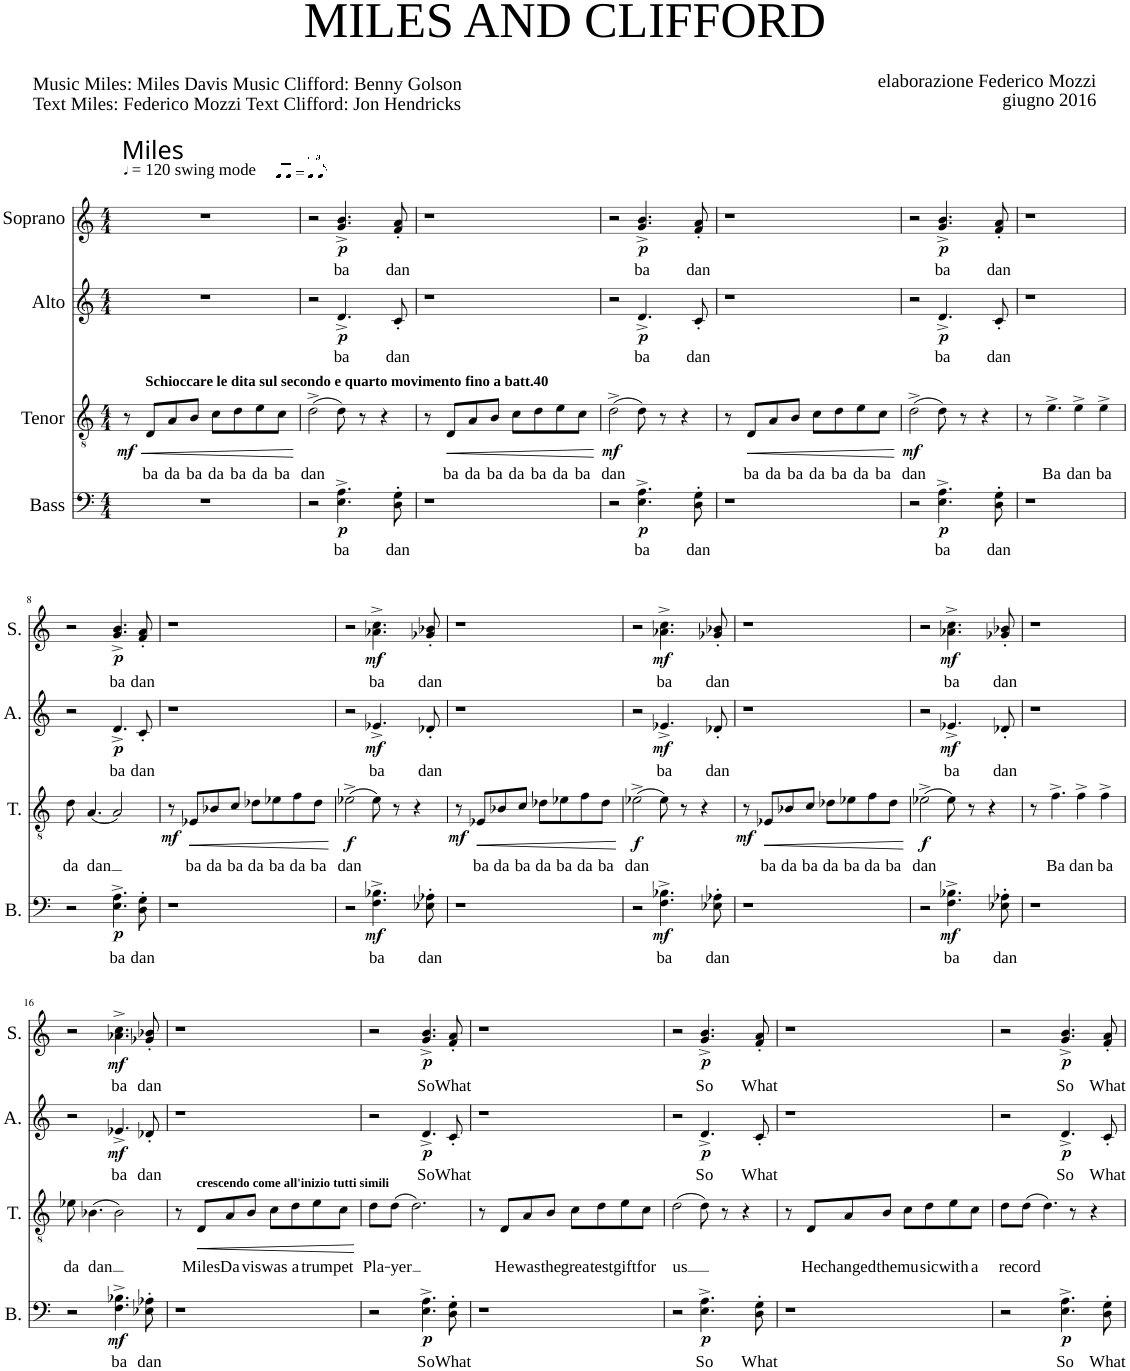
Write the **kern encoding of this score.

**kern	**text	**dynam	**kern	**text	**dynam	**kern	**text	**dynam	**kern	**text	**dynam
*part4	*part4	*part4	*part3	*part3	*part3	*part2	*part2	*part2	*part1	*part1	*part1
*staff4	*staff4	*staff4	*staff3	*staff3	*staff3	*staff2	*staff2	*staff2	*staff1	*staff1	*staff1
*I"Bass	*	*	*I"Tenor	*	*	*I"Alto	*	*	*I"Soprano	*	*
*I'B.	*	*	*I'T.	*	*	*I'A.	*	*	*I'S.	*	*
*clefF4	*	*	*clefGv2	*	*	*clefG2	*	*	*clefG2	*	*
*k[]	*	*	*k[]	*	*	*k[]	*	*	*k[]	*	*
*M4/4	*	*	*M4/4	*	*	*M4/4	*	*	*M4/4	*	*
*MM120	*	*	*MM120	*	*	*MM120	*	*	*MM120	*	*
=1	=1	=1	=1	=1	=1	=1	=1	=1	=1	=1	=1
!	!	!	!	!	!	!	!	!	!LO:TX:a:t=swing mode	!	!
!	!	!	!	!	!	!	!	!	!LO:TX:a:t=Miles	!	!
!	!	!	!	!	!LO:HP:b	!	!	!	!	!	!
!	!	!	!	!	!LO:DY:n=1:b	!	!	!	!	!	!
1r	.	.	8r	.	< mf	1r	.	.	1r	.	.
!	!	!	!LO:TX:a:B:t=Schioccare le dita sul secondo e quarto movimento fino a batt.40	!	!	!	!	!	!	!	!
!	!	!	!	!LO:LY:b	!	!	!	!	!	!	!
.	.	.	8D/L	ba	.	.	.	.	.	.	.
!	!	!	!	!LO:LY:b	!	!	!	!	!	!	!
.	.	.	8A/	da	.	.	.	.	.	.	.
!	!	!	!	!LO:LY:b	!	!	!	!	!	!	!
.	.	.	8B/J	ba	.	.	.	.	.	.	.
!	!	!	!	!LO:LY:b	!	!	!	!	!	!	!
.	.	.	8c\L	da	.	.	.	.	.	.	.
!	!	!	!	!LO:LY:b	!	!	!	!	!	!	!
.	.	.	8d\	ba	.	.	.	.	.	.	.
!	!	!	!	!LO:LY:b	!	!	!	!	!	!	!
.	.	.	8e\	da	.	.	.	.	.	.	.
!	!	!	!	!LO:LY:b	!	!	!	!	!	!	!
.	.	.	8c\J	ba	.	.	.	.	.	.	.
.	.	.	.	.	[	.	.	.	.	.	.
=2	=2	=2	=2	=2	=2	=2	=2	=2	=2	=2	=2
!	!	!	!	!LO:LY:b	!	!	!	!	!	!	!
2r	.	.	(2d^\	dan	.	2r	.	.	2r	.	.
!	!LO:LY:b	!LO:DY:b	!	!	!	!	!LO:LY:b	!LO:DY:b	!	!LO:LY:b	!LO:DY:b
4.E\^ 4.A\^	ba	p	8d\)	.	.	4.d^/	ba	p	4.g/^ 4.b/^	ba	p
.	.	.	8r	.	.	.	.	.	.	.	.
.	.	.	4r	.	.	.	.	.	.	.	.
!	!LO:LY:b	!	!	!	!	!	!LO:LY:b	!	!	!LO:LY:b	!
8D\' 8G\'	dan	.	.	.	.	8c'/	dan	.	8f/' 8a/'	dan	.
=3	=3	=3	=3	=3	=3	=3	=3	=3	=3	=3	=3
1r	.	.	8r	.	.	1r	.	.	1r	.	.
!	!	!	!	!LO:LY:b	!LO:HP:b	!	!	!	!	!	!
.	.	.	8D/L	ba	<	.	.	.	.	.	.
!	!	!	!	!LO:LY:b	!	!	!	!	!	!	!
.	.	.	8A/	da	.	.	.	.	.	.	.
!	!	!	!	!LO:LY:b	!	!	!	!	!	!	!
.	.	.	8B/J	ba	.	.	.	.	.	.	.
!	!	!	!	!LO:LY:b	!	!	!	!	!	!	!
.	.	.	8c\L	da	.	.	.	.	.	.	.
!	!	!	!	!LO:LY:b	!	!	!	!	!	!	!
.	.	.	8d\	ba	.	.	.	.	.	.	.
!	!	!	!	!LO:LY:b	!	!	!	!	!	!	!
.	.	.	8e\	da	.	.	.	.	.	.	.
!	!	!	!	!LO:LY:b	!	!	!	!	!	!	!
.	.	.	8c\J	ba	.	.	.	.	.	.	.
.	.	.	.	.	[	.	.	.	.	.	.
=4	=4	=4	=4	=4	=4	=4	=4	=4	=4	=4	=4
!	!	!	!	!LO:LY:b	!LO:DY:b	!	!	!	!	!	!
2r	.	.	(2d^\	dan	mf	2r	.	.	2r	.	.
!	!LO:LY:b	!LO:DY:b	!	!	!	!	!LO:LY:b	!LO:DY:b	!	!LO:LY:b	!LO:DY:b
4.E\^ 4.A\^	ba	p	8d\)	.	.	4.d^/	ba	p	4.g/^ 4.b/^	ba	p
.	.	.	8r	.	.	.	.	.	.	.	.
.	.	.	4r	.	.	.	.	.	.	.	.
!	!LO:LY:b	!	!	!	!	!	!LO:LY:b	!	!	!LO:LY:b	!
8D\' 8G\'	dan	.	.	.	.	8c'/	dan	.	8f/' 8a/'	dan	.
=5	=5	=5	=5	=5	=5	=5	=5	=5	=5	=5	=5
1r	.	.	8r	.	.	1r	.	.	1r	.	.
!	!	!	!	!LO:LY:b	!LO:HP:b	!	!	!	!	!	!
.	.	.	8D/L	ba	<	.	.	.	.	.	.
!	!	!	!	!LO:LY:b	!	!	!	!	!	!	!
.	.	.	8A/	da	.	.	.	.	.	.	.
!	!	!	!	!LO:LY:b	!	!	!	!	!	!	!
.	.	.	8B/J	ba	.	.	.	.	.	.	.
!	!	!	!	!LO:LY:b	!	!	!	!	!	!	!
.	.	.	8c\L	da	.	.	.	.	.	.	.
!	!	!	!	!LO:LY:b	!	!	!	!	!	!	!
.	.	.	8d\	ba	.	.	.	.	.	.	.
!	!	!	!	!LO:LY:b	!	!	!	!	!	!	!
.	.	.	8e\	da	.	.	.	.	.	.	.
!	!	!	!	!LO:LY:b	!	!	!	!	!	!	!
.	.	.	8c\J	ba	.	.	.	.	.	.	.
.	.	.	.	.	[	.	.	.	.	.	.
=6	=6	=6	=6	=6	=6	=6	=6	=6	=6	=6	=6
!	!	!	!	!LO:LY:b	!LO:DY:b	!	!	!	!	!	!
2r	.	.	(2d^\	dan	mf	2r	.	.	2r	.	.
!	!LO:LY:b	!LO:DY:b	!	!	!	!	!LO:LY:b	!LO:DY:b	!	!LO:LY:b	!LO:DY:b
4.E\^ 4.A\^	ba	p	8d\)	.	.	4.d^/	ba	p	4.g/^ 4.b/^	ba	p
.	.	.	8r	.	.	.	.	.	.	.	.
.	.	.	4r	.	.	.	.	.	.	.	.
!	!LO:LY:b	!	!	!	!	!	!LO:LY:b	!	!	!LO:LY:b	!
8D\' 8G\'	dan	.	.	.	.	8c'/	dan	.	8f/' 8a/'	dan	.
=7	=7	=7	=7	=7	=7	=7	=7	=7	=7	=7	=7
1r	.	.	8r	.	.	1r	.	.	1r	.	.
!	!	!	!	!LO:LY:b	!	!	!	!	!	!	!
.	.	.	4.e^\	Ba	.	.	.	.	.	.	.
!	!	!	!	!LO:LY:b	!	!	!	!	!	!	!
.	.	.	4e^\	dan	.	.	.	.	.	.	.
!	!	!	!	!LO:LY:b	!	!	!	!	!	!	!
.	.	.	4e^\	ba	.	.	.	.	.	.	.
!!LO:LB:g=z
=8	=8	=8	=8	=8	=8	=8	=8	=8	=8	=8	=8
!	!	!	!	!LO:LY:b	!	!	!	!	!	!	!
2r	.	.	8d\	da	.	2r	.	.	2r	.	.
!	!	!	!	!LO:LY:b	!	!	!	!	!	!	!
.	.	.	(4.A/	dan	.	.	.	.	.	.	.
!	!LO:LY:b	!LO:DY:b	!	!	!	!	!LO:LY:b	!LO:DY:b	!	!LO:LY:b	!LO:DY:b
4.E\^ 4.A\^	ba	p	2A/)	.	.	4.d^/	ba	p	4.g/^ 4.b/^	ba	p
!	!LO:LY:b	!	!	!	!	!	!LO:LY:b	!	!	!LO:LY:b	!
8D\' 8G\'	dan	.	.	.	.	8c'/	dan	.	8f/' 8a/'	dan	.
=9	=9	=9	=9	=9	=9	=9	=9	=9	=9	=9	=9
!	!	!	!	!	!LO:DY:b	!	!	!	!	!	!
1r	.	.	8r	.	mf	1r	.	.	1r	.	.
!	!	!	!	!LO:LY:b	!LO:HP:b	!	!	!	!	!	!
.	.	.	8E-X/L	ba	<	.	.	.	.	.	.
!	!	!	!	!LO:LY:b	!	!	!	!	!	!	!
.	.	.	8B-X/	da	.	.	.	.	.	.	.
!	!	!	!	!LO:LY:b	!	!	!	!	!	!	!
.	.	.	8c/J	ba	.	.	.	.	.	.	.
!	!	!	!	!LO:LY:b	!	!	!	!	!	!	!
.	.	.	8d-X\L	da	.	.	.	.	.	.	.
!	!	!	!	!LO:LY:b	!	!	!	!	!	!	!
.	.	.	8e-X\	ba	.	.	.	.	.	.	.
!	!	!	!	!LO:LY:b	!	!	!	!	!	!	!
.	.	.	8f\	da	.	.	.	.	.	.	.
!	!	!	!	!LO:LY:b	!	!	!	!	!	!	!
.	.	.	8d-\J	ba	.	.	.	.	.	.	.
.	.	.	.	.	[	.	.	.	.	.	.
=10	=10	=10	=10	=10	=10	=10	=10	=10	=10	=10	=10
!	!	!	!	!LO:LY:b	!LO:DY:b	!	!	!	!	!	!
2r	.	.	(2e-X^\	dan	f	2r	.	.	2r	.	.
!	!LO:LY:b	!LO:DY:b	!	!	!	!	!LO:LY:b	!LO:DY:b	!	!LO:LY:b	!LO:DY:b
4.F\^ 4.B-X\^	ba	mf	8e-\)	.	.	4.e-X^/	ba	mf	4.a-X\^ 4.cc\^	ba	mf
.	.	.	8r	.	.	.	.	.	.	.	.
.	.	.	4r	.	.	.	.	.	.	.	.
!	!LO:LY:b	!	!	!	!	!	!LO:LY:b	!	!	!LO:LY:b	!
8E-X\' 8A-X\'	dan	.	.	.	.	8d-X'/	dan	.	8g-X/' 8b-X/'	dan	.
=11	=11	=11	=11	=11	=11	=11	=11	=11	=11	=11	=11
!	!	!	!	!	!LO:DY:b	!	!	!	!	!	!
1r	.	.	8r	.	mf	1r	.	.	1r	.	.
!	!	!	!	!LO:LY:b	!LO:HP:b	!	!	!	!	!	!
.	.	.	8E-X/L	ba	<	.	.	.	.	.	.
!	!	!	!	!LO:LY:b	!	!	!	!	!	!	!
.	.	.	8B-X/	da	.	.	.	.	.	.	.
!	!	!	!	!LO:LY:b	!	!	!	!	!	!	!
.	.	.	8c/J	ba	.	.	.	.	.	.	.
!	!	!	!	!LO:LY:b	!	!	!	!	!	!	!
.	.	.	8d-X\L	da	.	.	.	.	.	.	.
!	!	!	!	!LO:LY:b	!	!	!	!	!	!	!
.	.	.	8e-X\	ba	.	.	.	.	.	.	.
!	!	!	!	!LO:LY:b	!	!	!	!	!	!	!
.	.	.	8f\	da	.	.	.	.	.	.	.
!	!	!	!	!LO:LY:b	!	!	!	!	!	!	!
.	.	.	8d-\J	ba	.	.	.	.	.	.	.
.	.	.	.	.	[	.	.	.	.	.	.
=12	=12	=12	=12	=12	=12	=12	=12	=12	=12	=12	=12
!	!	!	!	!LO:LY:b	!LO:DY:b	!	!	!	!	!	!
2r	.	.	(2e-X^\	dan	f	2r	.	.	2r	.	.
!	!LO:LY:b	!LO:DY:b	!	!	!	!	!LO:LY:b	!LO:DY:b	!	!LO:LY:b	!LO:DY:b
4.F\^ 4.B-X\^	ba	mf	8e-\)	.	.	4.e-X^/	ba	mf	4.a-X\^ 4.cc\^	ba	mf
.	.	.	8r	.	.	.	.	.	.	.	.
.	.	.	4r	.	.	.	.	.	.	.	.
!	!LO:LY:b	!	!	!	!	!	!LO:LY:b	!	!	!LO:LY:b	!
8E-X\' 8A-X\'	dan	.	.	.	.	8d-X'/	dan	.	8g-X/' 8b-X/'	dan	.
=13	=13	=13	=13	=13	=13	=13	=13	=13	=13	=13	=13
!	!	!	!	!	!LO:DY:b	!	!	!	!	!	!
1r	.	.	8r	.	mf	1r	.	.	1r	.	.
!	!	!	!	!LO:LY:b	!LO:HP:b	!	!	!	!	!	!
.	.	.	8E-X/L	ba	<	.	.	.	.	.	.
!	!	!	!	!LO:LY:b	!	!	!	!	!	!	!
.	.	.	8B-X/	da	.	.	.	.	.	.	.
!	!	!	!	!LO:LY:b	!	!	!	!	!	!	!
.	.	.	8c/J	ba	.	.	.	.	.	.	.
!	!	!	!	!LO:LY:b	!	!	!	!	!	!	!
.	.	.	8d-X\L	da	.	.	.	.	.	.	.
!	!	!	!	!LO:LY:b	!	!	!	!	!	!	!
.	.	.	8e-X\	ba	.	.	.	.	.	.	.
!	!	!	!	!LO:LY:b	!	!	!	!	!	!	!
.	.	.	8f\	da	.	.	.	.	.	.	.
!	!	!	!	!LO:LY:b	!	!	!	!	!	!	!
.	.	.	8d-\J	ba	.	.	.	.	.	.	.
.	.	.	.	.	[	.	.	.	.	.	.
=14	=14	=14	=14	=14	=14	=14	=14	=14	=14	=14	=14
!	!	!	!	!LO:LY:b	!LO:DY:b	!	!	!	!	!	!
2r	.	.	(2e-X^\	dan	f	2r	.	.	2r	.	.
!	!LO:LY:b	!LO:DY:b	!	!	!	!	!LO:LY:b	!LO:DY:b	!	!LO:LY:b	!LO:DY:b
4.F\^ 4.B-X\^	ba	mf	8e-\)	.	.	4.e-X^/	ba	mf	4.a-X\^ 4.cc\^	ba	mf
.	.	.	8r	.	.	.	.	.	.	.	.
.	.	.	4r	.	.	.	.	.	.	.	.
!	!LO:LY:b	!	!	!	!	!	!LO:LY:b	!	!	!LO:LY:b	!
8E-X\' 8A-X\'	dan	.	.	.	.	8d-X'/	dan	.	8g-X/' 8b-X/'	dan	.
=15	=15	=15	=15	=15	=15	=15	=15	=15	=15	=15	=15
1r	.	.	8r	.	.	1r	.	.	1r	.	.
!	!	!	!	!LO:LY:b	!	!	!	!	!	!	!
.	.	.	4.f^\	Ba	.	.	.	.	.	.	.
!	!	!	!	!LO:LY:b	!	!	!	!	!	!	!
.	.	.	4f^\	dan	.	.	.	.	.	.	.
!	!	!	!	!LO:LY:b	!	!	!	!	!	!	!
.	.	.	4f^\	ba	.	.	.	.	.	.	.
!!LO:LB:g=z
=16	=16	=16	=16	=16	=16	=16	=16	=16	=16	=16	=16
!	!	!	!	!LO:LY:b	!	!	!	!	!	!	!
2r	.	.	8e-X\	da	.	2r	.	.	2r	.	.
!	!	!	!	!LO:LY:b	!	!	!	!	!	!	!
.	.	.	(4.B-X\	dan	.	.	.	.	.	.	.
!	!LO:LY:b	!LO:DY:b	!	!	!	!	!LO:LY:b	!LO:DY:b	!	!LO:LY:b	!LO:DY:b
4.F\^ 4.B-X\^	ba	mf	2B-\)	.	.	4.e-X^/	ba	mf	4.a-X\^ 4.cc\^	ba	mf
!	!LO:LY:b	!	!	!	!	!	!LO:LY:b	!	!	!LO:LY:b	!
8E-X\' 8A-X\'	dan	.	.	.	.	8d-X'/	dan	.	8g-X/' 8b-X/'	dan	.
=17	=17	=17	=17	=17	=17	=17	=17	=17	=17	=17	=17
1r	.	.	8r	.	.	1r	.	.	1r	.	.
!	!	!	!LO:TX:a:B:t=crescendo come all'inizio tutti simili	!	!	!	!	!	!	!	!
!	!	!	!	!LO:LY:b	!LO:HP:b	!	!	!	!	!	!
.	.	.	8D/L	Miles	<	.	.	.	.	.	.
!	!	!	!	!LO:LY:b	!	!	!	!	!	!	!
.	.	.	8A/	Da-	.	.	.	.	.	.	.
!	!	!	!	!LO:LY:b	!	!	!	!	!	!	!
.	.	.	8B/J	-vis	.	.	.	.	.	.	.
!	!	!	!	!LO:LY:b	!	!	!	!	!	!	!
.	.	.	8c\L	was	.	.	.	.	.	.	.
!	!	!	!	!LO:LY:b	!	!	!	!	!	!	!
.	.	.	8d\	a	.	.	.	.	.	.	.
!	!	!	!	!LO:LY:b	!	!	!	!	!	!	!
.	.	.	8e\	trum-	.	.	.	.	.	.	.
!	!	!	!	!LO:LY:b	!	!	!	!	!	!	!
.	.	.	8c\J	-pet	.	.	.	.	.	.	.
.	.	.	.	.	[	.	.	.	.	.	.
=18	=18	=18	=18	=18	=18	=18	=18	=18	=18	=18	=18
!	!	!	!	!LO:LY:b	!	!	!	!	!	!	!
2r	.	.	8d\L	Pla-	.	2r	.	.	2r	.	.
!	!	!	!	!LO:LY:b	!	!	!	!	!	!	!
.	.	.	(8d\J	-yer	.	.	.	.	.	.	.
.	.	.	2.d\)	.	.	.	.	.	.	.	.
!	!LO:LY:b	!LO:DY:b	!	!	!	!	!LO:LY:b	!LO:DY:b	!	!LO:LY:b	!LO:DY:b
4.E\^ 4.A\^	So	p	.	.	.	4.d^/	So	p	4.g/^ 4.b/^	So	p
!	!LO:LY:b	!	!	!	!	!	!LO:LY:b	!	!	!LO:LY:b	!
8D\' 8G\'	What	.	.	.	.	8c'/	What	.	8f/' 8a/'	What	.
=19	=19	=19	=19	=19	=19	=19	=19	=19	=19	=19	=19
1r	.	.	8r	.	.	1r	.	.	1r	.	.
!	!	!	!	!LO:LY:b	!	!	!	!	!	!	!
.	.	.	8D/L	He	.	.	.	.	.	.	.
!	!	!	!	!LO:LY:b	!	!	!	!	!	!	!
.	.	.	8A/	was	.	.	.	.	.	.	.
!	!	!	!	!LO:LY:b	!	!	!	!	!	!	!
.	.	.	8B/J	the	.	.	.	.	.	.	.
!	!	!	!	!LO:LY:b	!	!	!	!	!	!	!
.	.	.	8c\L	grea-	.	.	.	.	.	.	.
!	!	!	!	!LO:LY:b	!	!	!	!	!	!	!
.	.	.	8d\	-test	.	.	.	.	.	.	.
!	!	!	!	!LO:LY:b	!	!	!	!	!	!	!
.	.	.	8e\	gift	.	.	.	.	.	.	.
!	!	!	!	!LO:LY:b	!	!	!	!	!	!	!
.	.	.	8c\J	for	.	.	.	.	.	.	.
=20	=20	=20	=20	=20	=20	=20	=20	=20	=20	=20	=20
!	!	!	!	!LO:LY:b	!	!	!	!	!	!	!
2r	.	.	(2d\	-us	.	2r	.	.	2r	.	.
!	!LO:LY:b	!LO:DY:b	!	!	!	!	!LO:LY:b	!LO:DY:b	!	!LO:LY:b	!LO:DY:b
4.E\^ 4.A\^	So	p	8d\)	.	.	4.d^/	So	p	4.g/^ 4.b/^	So	p
.	.	.	8r	.	.	.	.	.	.	.	.
.	.	.	4r	.	.	.	.	.	.	.	.
!	!LO:LY:b	!	!	!	!	!	!LO:LY:b	!	!	!LO:LY:b	!
8D\' 8G\'	What	.	.	.	.	8c'/	What	.	8f/' 8a/'	What	.
=21	=21	=21	=21	=21	=21	=21	=21	=21	=21	=21	=21
1r	.	.	8r	.	.	1r	.	.	1r	.	.
!	!	!	!	!LO:LY:b	!	!	!	!	!	!	!
.	.	.	8D/L	He	.	.	.	.	.	.	.
!	!	!	!	!LO:LY:b	!	!	!	!	!	!	!
.	.	.	8A/	changed	.	.	.	.	.	.	.
!	!	!	!	!LO:LY:b	!	!	!	!	!	!	!
.	.	.	8B/J	the	.	.	.	.	.	.	.
!	!	!	!	!LO:LY:b	!	!	!	!	!	!	!
.	.	.	8c\L	mu-	.	.	.	.	.	.	.
!	!	!	!	!LO:LY:b	!	!	!	!	!	!	!
.	.	.	8d\	-sic	.	.	.	.	.	.	.
!	!	!	!	!LO:LY:b	!	!	!	!	!	!	!
.	.	.	8e\	with	.	.	.	.	.	.	.
!	!	!	!	!LO:LY:b	!	!	!	!	!	!	!
.	.	.	8c\J	a	.	.	.	.	.	.	.
=22	=22	=22	=22	=22	=22	=22	=22	=22	=22	=22	=22
!	!	!	!	!LO:LY:b	!	!	!	!	!	!	!
2r	.	.	8d\L	re-	.	2r	.	.	2r	.	.
!	!	!	!	!LO:LY:b	!	!	!	!	!	!	!
.	.	.	(8d\J	-cord	.	.	.	.	.	.	.
.	.	.	4.d\)	.	.	.	.	.	.	.	.
!	!LO:LY:b	!LO:DY:b	!	!	!	!	!LO:LY:b	!LO:DY:b	!	!LO:LY:b	!LO:DY:b
4.E\^ 4.A\^	So	p	.	.	.	4.d^/	So	p	4.g/^ 4.b/^	So	p
.	.	.	8r	.	.	.	.	.	.	.	.
.	.	.	4r	.	.	.	.	.	.	.	.
!	!LO:LY:b	!	!	!	!	!	!LO:LY:b	!	!	!LO:LY:b	!
8D\' 8G\'	What	.	.	.	.	8c'/	What	.	8f/' 8a/'	What	.
=	=	=	=	=	=	=	=	=	=	=	=
*-	*-	*-	*-	*-	*-	*-	*-	*-	*-	*-	*-
